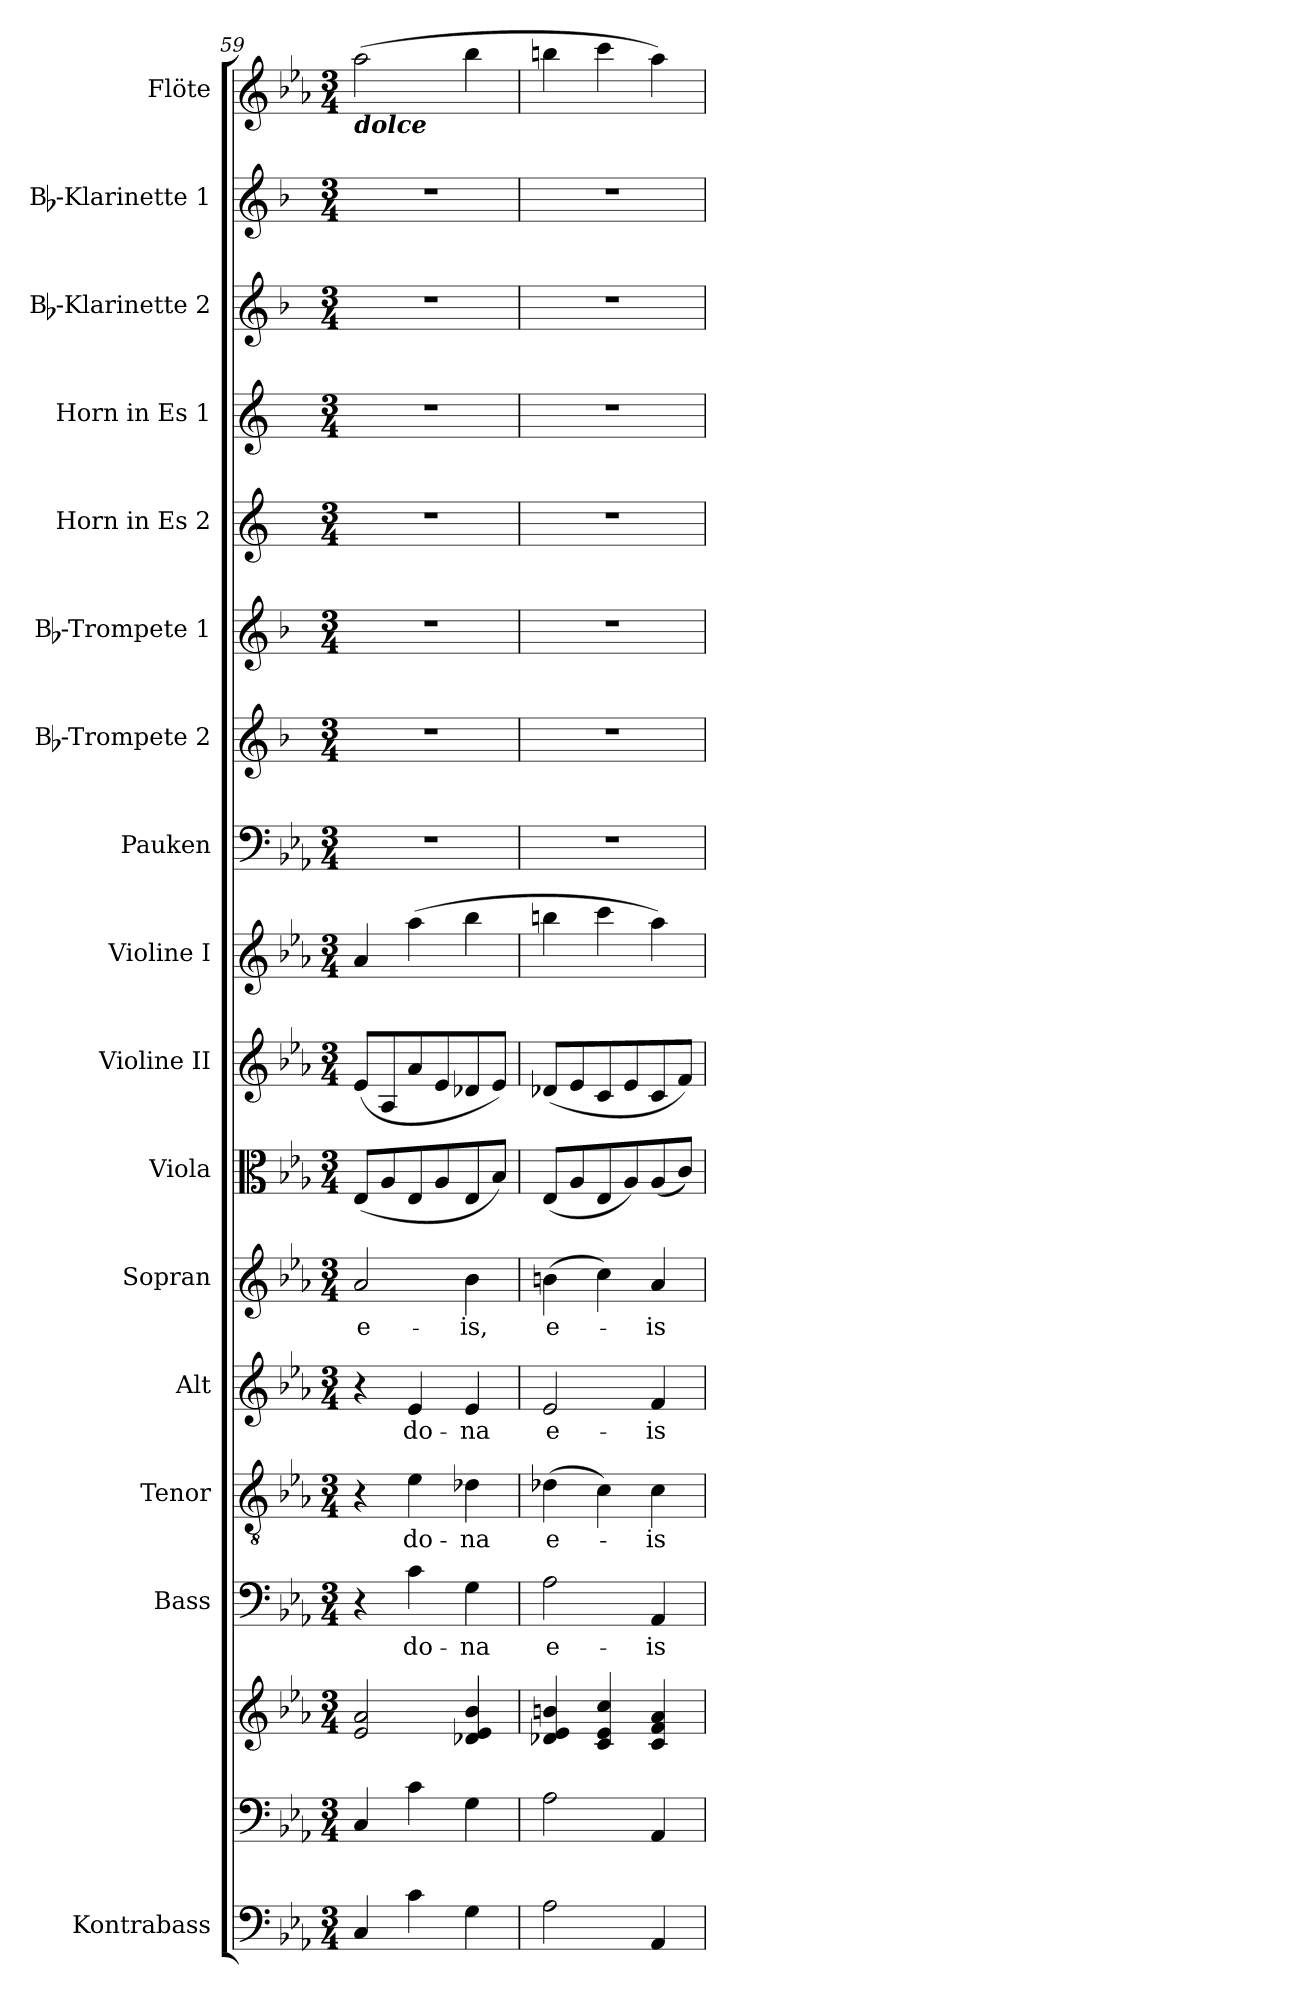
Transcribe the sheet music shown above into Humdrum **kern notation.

**kern	**kern	**kern	**kern	**text	**kern	**text	**kern	**text	**kern	**text	**kern	**kern	**kern	**kern	**kern	**kern	**kern	**kern	**kern	**kern	**kern
*part17	*part16	*part16	*part15	*part15	*part14	*part14	*part13	*part13	*part12	*part12	*part11	*part10	*part9	*part8	*part7	*part6	*part5	*part4	*part3	*part2	*part1
*staff18	*staff17	*staff16	*staff15	*staff15	*staff14	*staff14	*staff13	*staff13	*staff12	*staff12	*staff11	*staff10	*staff9	*staff8	*staff7	*staff6	*staff5	*staff4	*staff3	*staff2	*staff1
*I"Kontrabass	*	*	*I"Bass	*	*I"Tenor	*	*I"Alt	*	*I"Sopran	*	*I"Viola	*I"Violine II	*I"Violine I	*I"Pauken	*I"Bb-Trompete 2	*I"Bb-Trompete 1	*I"Horn in Es 2	*I"Horn in Es 1	*I"Bb-Klarinette 2	*I"Bb-Klarinette 1	*I"Flöte
*I'Kb.	*	*	*I'B.	*	*I'T.	*	*I'A.	*	*I'S.	*	*I'Vla.	*I'Vl. II	*I'Vl. I	*I'Pk.	*I'Bb Trp. 2	*I'Bb Trp. 1	*	*	*I'Bb Kl. 2	*I'Bb Kl. 1	*I'Fl.
*clefF4	*clefF4	*clefG2	*clefF4	*	*clefGv2	*	*clefG2	*	*clefG2	*	*clefC3	*clefG2	*clefG2	*clefF4	*clefG2	*clefG2	*clefG2	*clefG2	*clefG2	*clefG2	*clefG2
*ITrd7c12	*	*	*	*	*	*	*	*	*	*	*	*	*	*	*ITrd1c2	*ITrd1c2	*ITrd5c9	*ITrd5c9	*ITrd1c2	*ITrd1c2	*
*k[b-e-a-]	*k[b-e-a-]	*k[b-e-a-]	*k[b-e-a-]	*	*k[b-e-a-]	*	*k[b-e-a-]	*	*k[b-e-a-]	*	*k[b-e-a-]	*k[b-e-a-]	*k[b-e-a-]	*k[b-e-a-]	*k[b-e-a-]	*k[b-e-a-]	*k[b-e-a-]	*k[b-e-a-]	*k[b-e-a-]	*k[b-e-a-]	*k[b-e-a-]
*E-:	*E-:	*E-:	*E-:	*	*E-:	*	*E-:	*	*E-:	*	*E-:	*E-:	*E-:	*E-:	*E-:	*E-:	*E-:	*E-:	*E-:	*E-:	*E-:
*M3/4	*M3/4	*M3/4	*M3/4	*	*M3/4	*	*M3/4	*	*M3/4	*	*M3/4	*M3/4	*M3/4	*M3/4	*M3/4	*M3/4	*M3/4	*M3/4	*M3/4	*M3/4	*M3/4
=59	=59	=59	=59	=59	=59	=59	=59	=59	=59	=59	=59	=59	=59	=59	=59	=59	=59	=59	=59	=59	=59
!	!	!	!	!	!	!	!	!	!	!	!	!	!	!	!	!	!	!	!	!	!LO:TX:b:Bi:t=dolce
!	!	!	!	!	!	!	!	!	!	!LO:LY:b	!	!	!	!	!	!	!	!	!	!	!
4CC/	4C/	2e-/ 2a-/	4r	.	4r	.	4r	.	2a-/	e-	(<8E-/L	(<8e-/L	4a-/	2.r	2.r	2.r	2.r	2.r	2.r	2.r	(>2aa-\
.	.	.	.	.	.	.	.	.	.	.	8A-/	8A-/	.	.	.	.	.	.	.	.	.
!	!	!	!	!LO:LY:b	!	!LO:LY:b	!	!LO:LY:b	!	!	!	!	!	!	!	!	!	!	!	!	!
4C\	4c\	.	4c\	do-	4e-\	do-	4e-/	do-	.	.	8E-/	8a-/	(>4aa-\	.	.	.	.	.	.	.	.
.	.	.	.	.	.	.	.	.	.	.	8A-/	8e-/	.	.	.	.	.	.	.	.	.
!	!	!	!	!LO:LY:b	!	!LO:LY:b	!	!LO:LY:b	!	!LO:LY:b	!	!	!	!	!	!	!	!	!	!	!
4GG\	4G\	4d-X/ 4e-/ 4b-/	4G\	-na	4d-X\	-na	4e-/	-na	4b-\	-is,	8E-/	8d-X/	4bb-\	.	.	.	.	.	.	.	4bb-\
.	.	.	.	.	.	.	.	.	.	.	8B-/J)	8e-/J)	.	.	.	.	.	.	.	.	.
=60	=60	=60	=60	=60	=60	=60	=60	=60	=60	=60	=60	=60	=60	=60	=60	=60	=60	=60	=60	=60	=60
!	!	!	!	!LO:LY:b	!	!LO:LY:b	!	!LO:LY:b	!	!LO:LY:b	!	!	!	!	!	!	!	!	!	!	!
2AA-\	2A-\	4d-X/ 4e-/ 4bn/	2A-\	e-	(>4d-X\	e-	2e-/	e-	(>4bn\	e-	(<8E-/L	(<8d-X/L	4bbn\	2.r	2.r	2.r	2.r	2.r	2.r	2.r	4bbn\
.	.	.	.	.	.	.	.	.	.	.	8A-/	8e-/	.	.	.	.	.	.	.	.	.
.	.	4c/ 4e-/ 4cc/	.	.	4c\)	.	.	.	4cc\)	.	8E-/	8c/	4ccc\	.	.	.	.	.	.	.	4ccc\
.	.	.	.	.	.	.	.	.	.	.	8A-/)	8e-/	.	.	.	.	.	.	.	.	.
!	!	!	!	!LO:LY:b	!	!LO:LY:b	!	!LO:LY:b	!	!LO:LY:b	!	!	!	!	!	!	!	!	!	!	!
4AAA-/	4AA-/	4c/ 4f/ 4a-/	4AA-/	-is	4c\	-is	4f/	-is	4a-/	-is	(<8A-/	8c/	4aa-\)	.	.	.	.	.	.	.	4aa-\)
.	.	.	.	.	.	.	.	.	.	.	8c/J)	8f/J)	.	.	.	.	.	.	.	.	.
=	=	=	=	=	=	=	=	=	=	=	=	=	=	=	=	=	=	=	=	=	=
*-	*-	*-	*-	*-	*-	*-	*-	*-	*-	*-	*-	*-	*-	*-	*-	*-	*-	*-	*-	*-	*-
